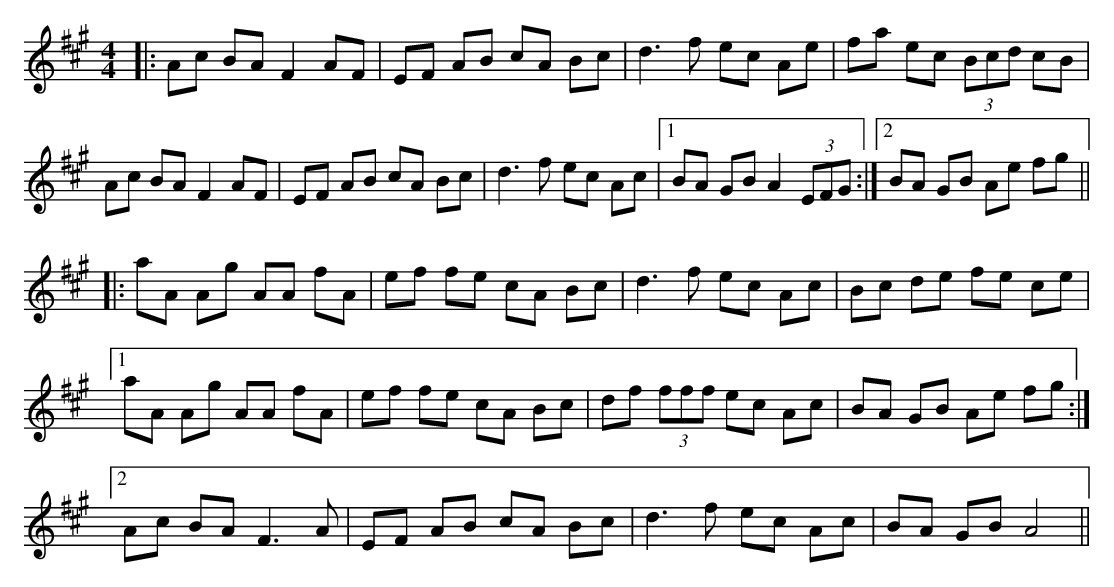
X:1
M:4/4
K:A
|:Ac BA F2 AF|EF AB cA Bc|d3 f ec Ae|fa ec (3Bcd cB|
Ac BA F2 AF|EF AB cA Bc|d3 f ec Ac|1 BA GB A2 (3EFG:|2 BA GB Ae fg||
|:aA Ag AA fA|ef fe cA Bc|d3 f ec Ac|Bc de fe ce|
[1 aA Ag AA fA|ef fe cA Bc|df (3fff ec Ac|BA GB Ae fg:|
[2 Ac BA F3 A|EF AB cA Bc|d3 f ec Ac|BA GB A4||
